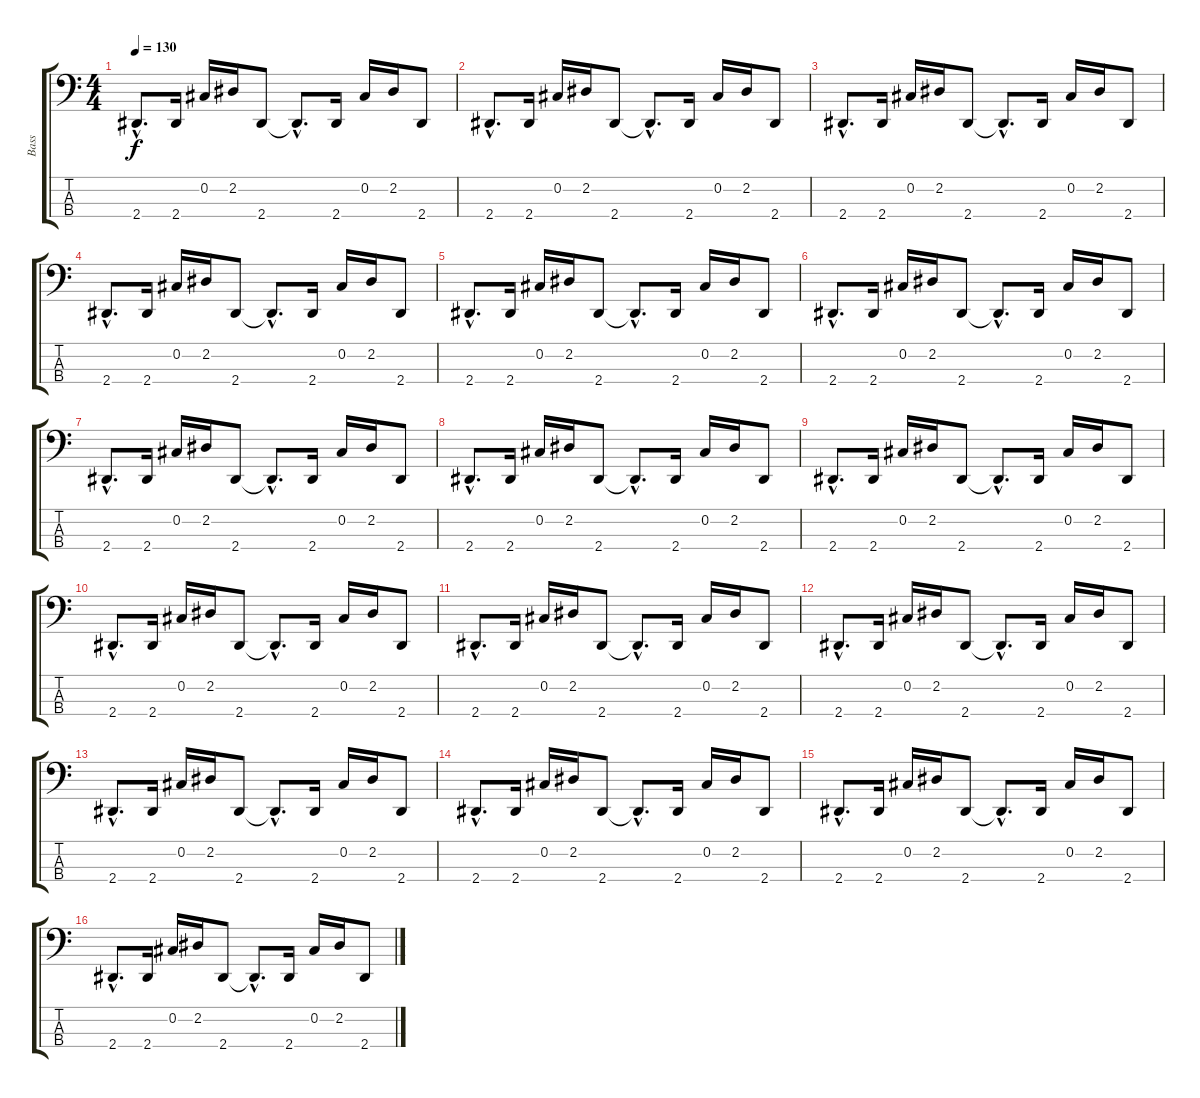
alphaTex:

\track ("Bass" "Bass") {instrument synthbass1}
\staff {score tabs}
\tuning (Gb2 Db2 Ab1 Db1) {hide}
\ts (4 4)
\tempo 130
\clef f4
\ks c
2.4{hac}.8{d dy f instrument synthbass1} 2.4.16 0.2.16 2.2.16 2.4.8 2.4{hac t}.8{d} 2.4.16 0.2.16 2.2.16 2.4.8 |
2.4{hac}.8{d} 2.4.16 0.2.16 2.2.16 2.4.8 2.4{hac t}.8{d} 2.4.16 0.2.16 2.2.16 2.4.8 |
2.4{hac}.8{d} 2.4.16 0.2.16 2.2.16 2.4.8 2.4{hac t}.8{d} 2.4.16 0.2.16 2.2.16 2.4.8 |
2.4{hac}.8{d} 2.4.16 0.2.16 2.2.16 2.4.8 2.4{hac t}.8{d} 2.4.16 0.2.16 2.2.16 2.4.8 |
2.4{hac}.8{d} 2.4.16 0.2.16 2.2.16 2.4.8 2.4{hac t}.8{d} 2.4.16 0.2.16 2.2.16 2.4.8 |
2.4{hac}.8{d} 2.4.16 0.2.16 2.2.16 2.4.8 2.4{hac t}.8{d} 2.4.16 0.2.16 2.2.16 2.4.8 |
2.4{hac}.8{d} 2.4.16 0.2.16 2.2.16 2.4.8 2.4{hac t}.8{d} 2.4.16 0.2.16 2.2.16 2.4.8 |
2.4{hac}.8{d} 2.4.16 0.2.16 2.2.16 2.4.8 2.4{hac t}.8{d} 2.4.16 0.2.16 2.2.16 2.4.8 |
2.4{hac}.8{d} 2.4.16 0.2.16 2.2.16 2.4.8 2.4{hac t}.8{d} 2.4.16 0.2.16 2.2.16 2.4.8 |
2.4{hac}.8{d} 2.4.16 0.2.16 2.2.16 2.4.8 2.4{hac t}.8{d} 2.4.16 0.2.16 2.2.16 2.4.8 |
2.4{hac}.8{d} 2.4.16 0.2.16 2.2.16 2.4.8 2.4{hac t}.8{d} 2.4.16 0.2.16 2.2.16 2.4.8 |
2.4{hac}.8{d} 2.4.16 0.2.16 2.2.16 2.4.8 2.4{hac t}.8{d} 2.4.16 0.2.16 2.2.16 2.4.8 |
2.4{hac}.8{d} 2.4.16 0.2.16 2.2.16 2.4.8 2.4{hac t}.8{d} 2.4.16 0.2.16 2.2.16 2.4.8 |
2.4{hac}.8{d} 2.4.16 0.2.16 2.2.16 2.4.8 2.4{hac t}.8{d} 2.4.16 0.2.16 2.2.16 2.4.8 |
2.4{hac}.8{d} 2.4.16 0.2.16 2.2.16 2.4.8 2.4{hac t}.8{d} 2.4.16 0.2.16 2.2.16 2.4.8 |
2.4{hac}.8{d} 2.4.16 0.2.16 2.2.16 2.4.8 2.4{hac t}.8{d} 2.4.16 0.2.16 2.2.16 2.4.8
